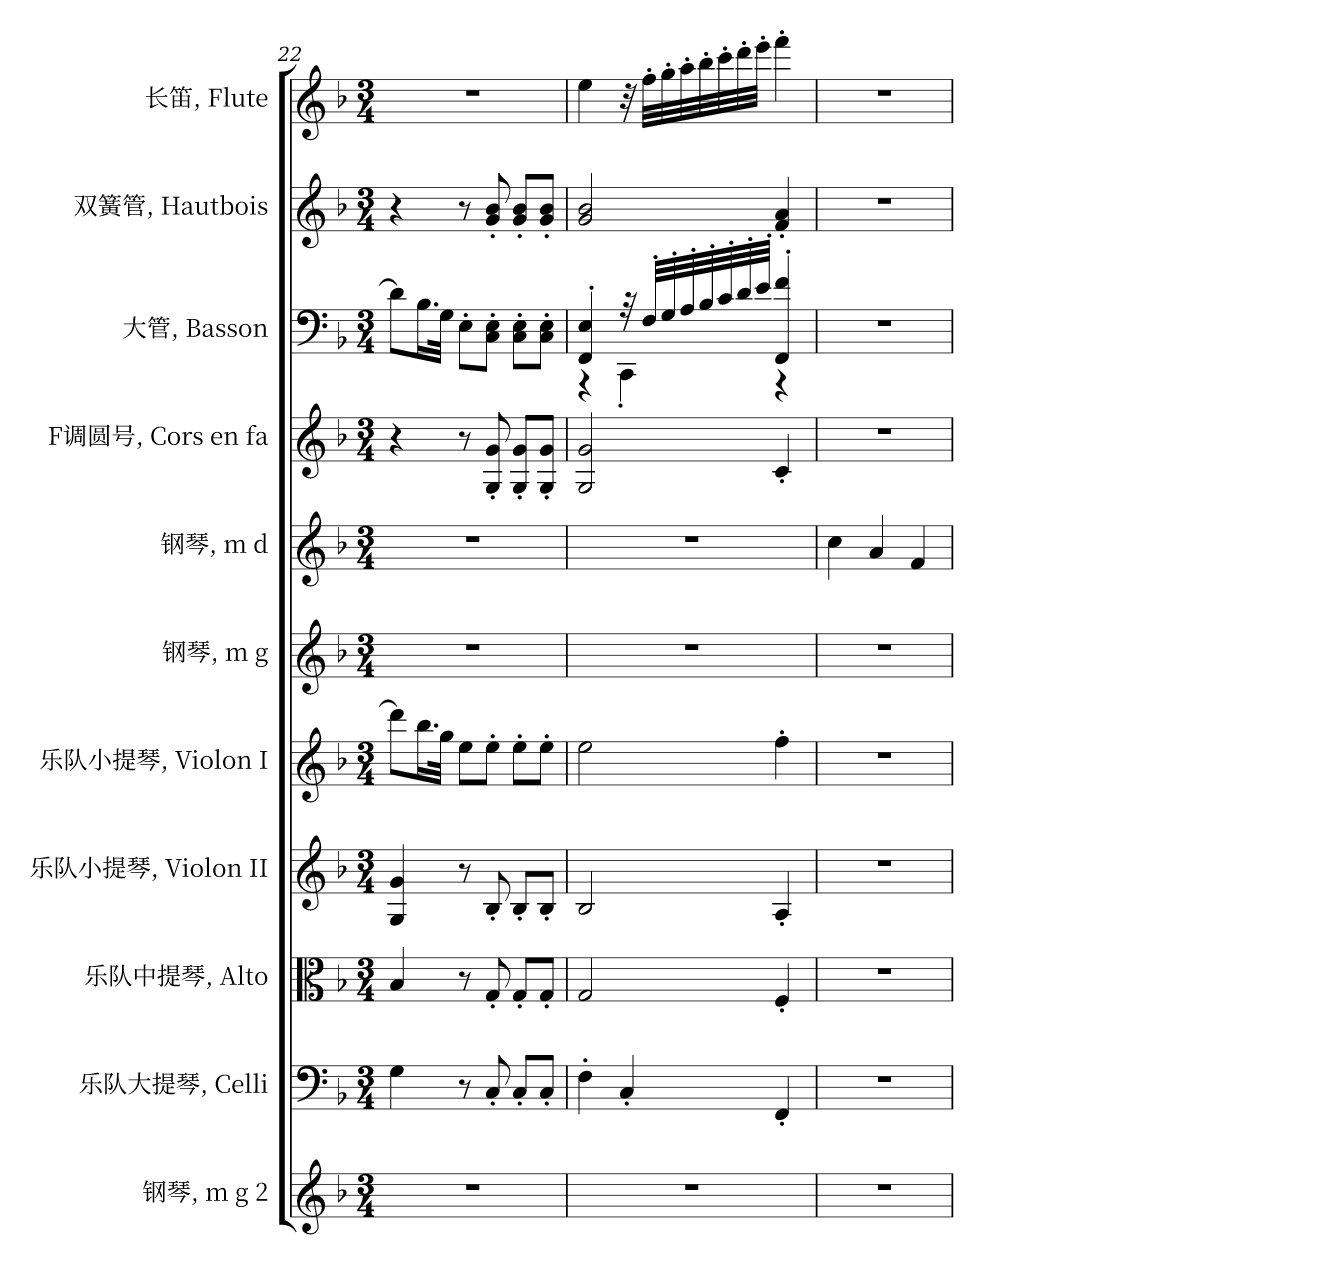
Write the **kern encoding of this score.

**kern	**kern	**kern	**kern	**kern	**kern	**kern	**kern	**kern	**kern	**kern
*part11	*part10	*part9	*part8	*part7	*part6	*part5	*part4	*part3	*part2	*part1
*staff11	*staff10	*staff9	*staff8	*staff7	*staff6	*staff5	*staff4	*staff3	*staff2	*staff1
*I"钢琴, m g 2	*I"乐队大提琴, Celli	*I"乐队中提琴, Alto	*I"乐队小提琴, Violon II	*I"乐队小提琴, Violon I	*I"钢琴, m g	*I"钢琴, m d	*I"F调圆号, Cors en fa	*I"大管, Basson	*I"双簧管, Hautbois	*I"长笛, Flute
*	*	*	*	*	*	*	*	*I'Bsn.	*	*I'Fl.
*clefG2	*clefF4	*clefC3	*clefG2	*clefG2	*clefG2	*clefG2	*clefG2	*clefF4	*clefG2	*clefG2
*	*	*	*	*	*	*	*ITrd4c7	*	*	*
*k[b-]	*k[b-]	*k[b-]	*k[b-]	*k[b-]	*k[b-]	*k[b-]	*k[b-e-]	*k[b-]	*k[b-]	*k[b-]
*M3/4	*M3/4	*M3/4	*M3/4	*M3/4	*M3/4	*M3/4	*M3/4	*M3/4	*M3/4	*M3/4
=22	=22	=22	=22	=22	=22	=22	=22	=22	=22	=22
2.r	4G\	4B-/	4G/ 4g/	8ddd\L]	2.r	2.r	4r	8d\L]	4r	2.r
.	.	.	.	16.bb-\L	.	.	.	16.B-\L	.	.
.	.	.	.	32gg\JJk	.	.	.	32G\JJk	.	.
.	8r	8r	8r	8ee\L	.	.	8r	8E'\L	8r	.
.	8C'/	8G'/	8B-'/	8ee'\J	.	.	8C/' 8c/'	8C\' 8E\'J	8g/' 8b-/'	.
.	8C'/L	8G'/L	8B-'/L	8ee'\L	.	.	8C/' 8c/'L	8C\' 8E\'L	8g/' 8b-/'L	.
.	8C'/J	8G'/J	8B-'/J	8ee'\J	.	.	8C/' 8c/'J	8C\' 8E\'J	8g/' 8b-/'J	.
=23	=23	=23	=23	=23	=23	=23	=23	=23	=23	=23
*	*	*	*	*	*	*	*	*^	*	*
2.r	4F'\	2G/	2B-/	2ee\	2.r	2.r	2C/ 2c/	4FF/' 4E/'	4r	2g/ 2b-/	4ee\
.	4C'/	.	.	.	.	.	.	32r	4CC'\	.	32r
.	.	.	.	.	.	.	.	32F'/LLL	.	.	32ff'\LLL
.	.	.	.	.	.	.	.	32G'/	.	.	32gg'\
.	.	.	.	.	.	.	.	32A'/	.	.	32aa'\
.	.	.	.	.	.	.	.	32B-'/	.	.	32bb-'\
.	.	.	.	.	.	.	.	32c'/	.	.	32ccc'\
.	.	.	.	.	.	.	.	32d'/	.	.	32ddd'\
.	.	.	.	.	.	.	.	32e'/JJJ	.	.	32eee'\JJJ
.	4FF'/	4F'/	4A'/	4ff'\	.	.	4F'/	4FF/' 4f/'	4r	4f/' 4a/'	4fff'\
*	*	*	*	*	*	*	*	*v	*v	*	*
=24	=24	=24	=24	=24	=24	=24	=24	=24	=24	=24
2.r	2.r	2.r	2.r	2.r	2.r	4cc\	2.r	2.r	2.r	2.r
.	.	.	.	.	.	4a/	.	.	.	.
.	.	.	.	.	.	4f/	.	.	.	.
=	=	=	=	=	=	=	=	=	=	=
*-	*-	*-	*-	*-	*-	*-	*-	*-	*-	*-
